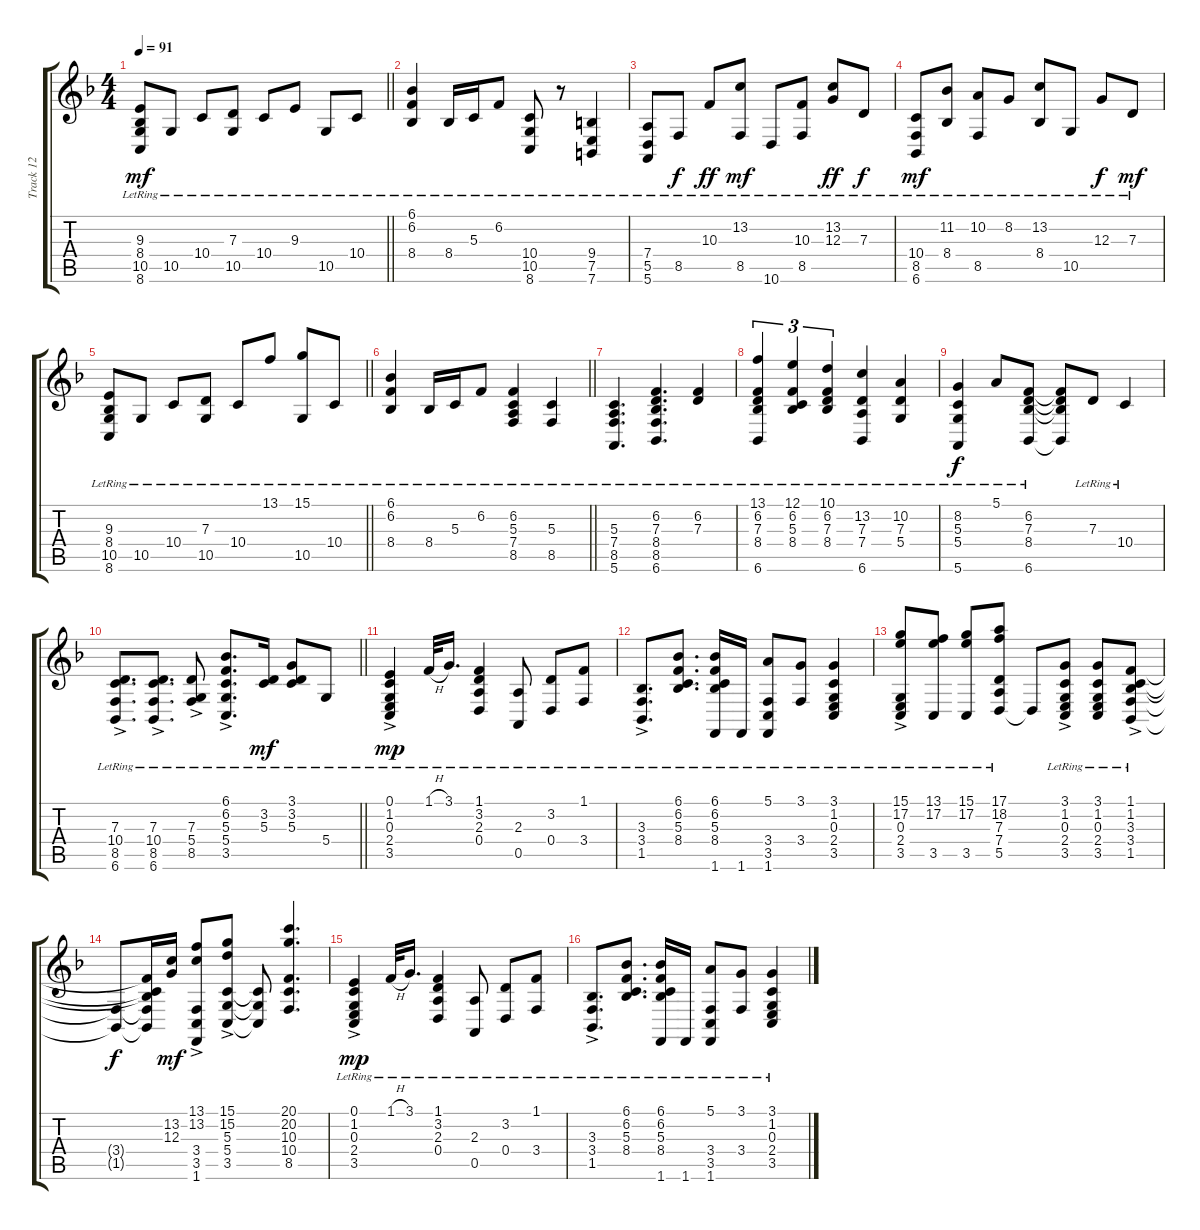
\track ("Track 12" "Track 12") {instrument fx1rain}
\staff {score tabs}
\tuning (E4 B3 G3 D3 A2 E2) {hide}
\ts (4 4)
\tempo 91
\clef g2
\barLineRight lightlight
\ks f
(9.3{lr} 8.4{lr} 10.5{lr} 8.6{lr}).8{dy mf} 10.5{lr}.8 10.4{lr}.8 (7.3{lr} 10.5{lr}).8 10.4{lr}.8 9.3{lr}.8 10.5{lr}.8 10.4{lr}.8 |
(6.1{lr} 6.2{lr} 8.4{lr}).4 8.4{lr}.16 5.3{lr}.16 6.2{lr}.8 (10.4{lr} 10.5{lr} 8.6{lr}).8 r.8 (9.4{lr} 7.5{lr} 7.6{lr}).4 |
(7.4{lr} 5.5{lr} 5.6{lr}).8 8.5{lr}.8{dy f} 10.3{lr}.8{dy ff} (13.2{lr} 8.5{lr}).8{dy mf} 10.6{lr}.8 (10.3{lr} 8.5{lr}).8 (13.2{lr} 12.3{lr}).8{dy ff} 7.3{lr}.8{dy f} |
(10.4{lr} 8.5{lr} 6.6{lr}).8{dy mf} (11.2{lr} 8.4{lr}).8 (10.2{lr} 8.5{lr}).8 8.2{lr}.8 (13.2{lr} 8.4{lr}).8 10.5{lr}.8 12.3{lr}.8{dy f} 7.3{lr}.8{dy mf} |
\barLineRight lightlight
(9.3{lr} 8.4{lr} 10.5{lr} 8.6{lr}).8 10.5{lr}.8 10.4{lr}.8 (7.3{lr} 10.5{lr}).8 10.4{lr}.8 13.1{lr}.8 (15.1{lr} 10.5{lr}).8 10.4{lr}.8 |
\barLineRight lightlight
(6.1{lr} 6.2{lr} 8.4{lr}).4 8.4{lr}.16 5.3{lr}.16 6.2{lr}.8 (6.2{lr} 5.3{lr} 7.4{lr} 8.5{lr}).4 (5.3{lr} 8.5{lr}).4 |
(5.3{lr} 7.4{lr} 8.5{lr} 5.6{lr}).4{d} (6.2{lr} 7.3{lr} 8.4{lr} 8.5{lr} 6.6{lr}).4{d} (6.2{lr} 7.3{lr}).4 |
(13.1{lr} 6.2{lr} 7.3{lr} 8.4{lr} 6.6{lr}).4{tu (3 2)} (12.1{lr} 6.2{lr} 5.3{lr} 8.4{lr}).4{tu (3 2)} (10.1{lr} 6.2{lr} 7.3{lr} 8.4{lr}).4{tu (3 2)} (13.2{lr} 7.3{lr} 7.4{lr} 6.6{lr}).4 (10.2{lr} 7.3{lr} 5.4{lr}).4 |
(8.2{lr} 5.3{lr} 5.4{lr} 5.6{lr}).4{dy f} 5.1{lr}.8 (6.2{lr} 7.3{lr} 8.4{lr} 6.6{lr}).8 (6.2{t} 7.3{t} 8.4{t} 6.6{t}).8 7.3{lr}.8 10.4{lr}.4 |
\barLineRight lightlight
(7.3{ac lr} 10.4{ac lr} 8.5{ac lr} 6.6{ac lr}).8{d} (7.3{ac lr} 10.4{ac lr} 8.5{ac lr} 6.6{ac lr}).8{d} (7.3{ac lr} 5.4{ac lr} 8.5{ac lr}).8 (6.1{ac lr} 6.2{ac lr} 5.3{ac lr} 5.4{ac lr} 3.5{ac lr}).8{d} (3.2{lr} 5.3{lr}).16{dy mf} (3.1{lr} 3.2{lr} 5.3{lr}).8 5.4{lr}.8 |
(0.1{lr} 1.2{lr} 0.3{ac lr} 2.4{ac lr} 3.5{ac lr}).4{dy mp} 1.1{h lr}.32 3.1{lr}.16{d} (1.1{lr} 3.2{lr} 2.3{lr} 0.4{lr}).4 (2.3{lr} 0.5{lr}).8 (3.2{lr} 0.4{lr}).8 (1.1{lr} 3.4{lr}).8 |
(3.3{ac lr} 3.4{ac lr} 1.5{ac lr}).8{d} (6.1{lr} 6.2{lr} 5.3{lr} 8.4{lr}).8{d} (6.1{lr} 6.2{lr} 5.3{lr} 8.4{lr} 1.6{lr}).16 1.6{lr}.16 (5.1{lr} 3.4{lr} 3.5{lr} 1.6{lr}).8 (3.1{lr} 3.4{lr}).8 (3.1{lr} 1.2{lr} 0.3{lr} 2.4{lr} 3.5{lr}).4 |
(15.1{lr} 17.2{lr} 0.3{ac lr} 2.4{ac lr} 3.5{ac lr}).8 (13.1{lr} 17.2{lr} 3.5{lr}).8 (15.1{lr} 17.2{lr} 3.5{lr}).8 (17.1{lr} 18.2{lr} 7.3{lr} 7.4{lr} 5.5{lr}).8 5.5{t}.8 (3.1 1.2{lr} 0.3{ac lr} 2.4{ac lr} 3.5{ac lr}).8 (3.1 1.2{lr} 0.3{lr} 2.4{lr} 3.5{lr}).8 (1.1 1.2{lr} 3.3{ac lr} 3.4{ac lr} 1.5{ac lr}).8 |
(3.4{t} 1.5{t}).8{dy f} (1.1{t} 1.2{t} 3.3{t} 3.4{t} 1.5{t}).16 (13.2 12.3).16{dy mf} (13.1 13.2 3.4{ac} 3.5{ac} 1.6{ac}).8 (15.1 15.2 5.3{ac} 5.4{ac} 3.5{ac}).8 (5.3{t} 5.4{t} 3.5{t}).8 (20.1 20.2 10.3 10.4 8.5).4{d} |
(0.1{lr} 1.2{lr} 0.3{ac lr} 2.4{ac lr} 3.5{ac lr}).4{dy mp} 1.1{h lr}.32 3.1{lr}.16{d} (1.1{lr} 3.2{lr} 2.3{lr} 0.4{lr}).4 (2.3{lr} 0.5{lr}).8 (3.2{lr} 0.4{lr}).8 (1.1{lr} 3.4{lr}).8 |
(3.3{ac lr} 3.4{ac lr} 1.5{ac lr}).8{d} (6.1{lr} 6.2{lr} 5.3{lr} 8.4{lr}).8{d} (6.1{lr} 6.2{lr} 5.3{lr} 8.4{lr} 1.6{lr}).16 1.6{lr}.16 (5.1{lr} 3.4{lr} 3.5{lr} 1.6{lr}).8 (3.1{lr} 3.4{lr}).8 (3.1{lr} 1.2{lr} 0.3{lr} 2.4{lr} 3.5{lr}).4
